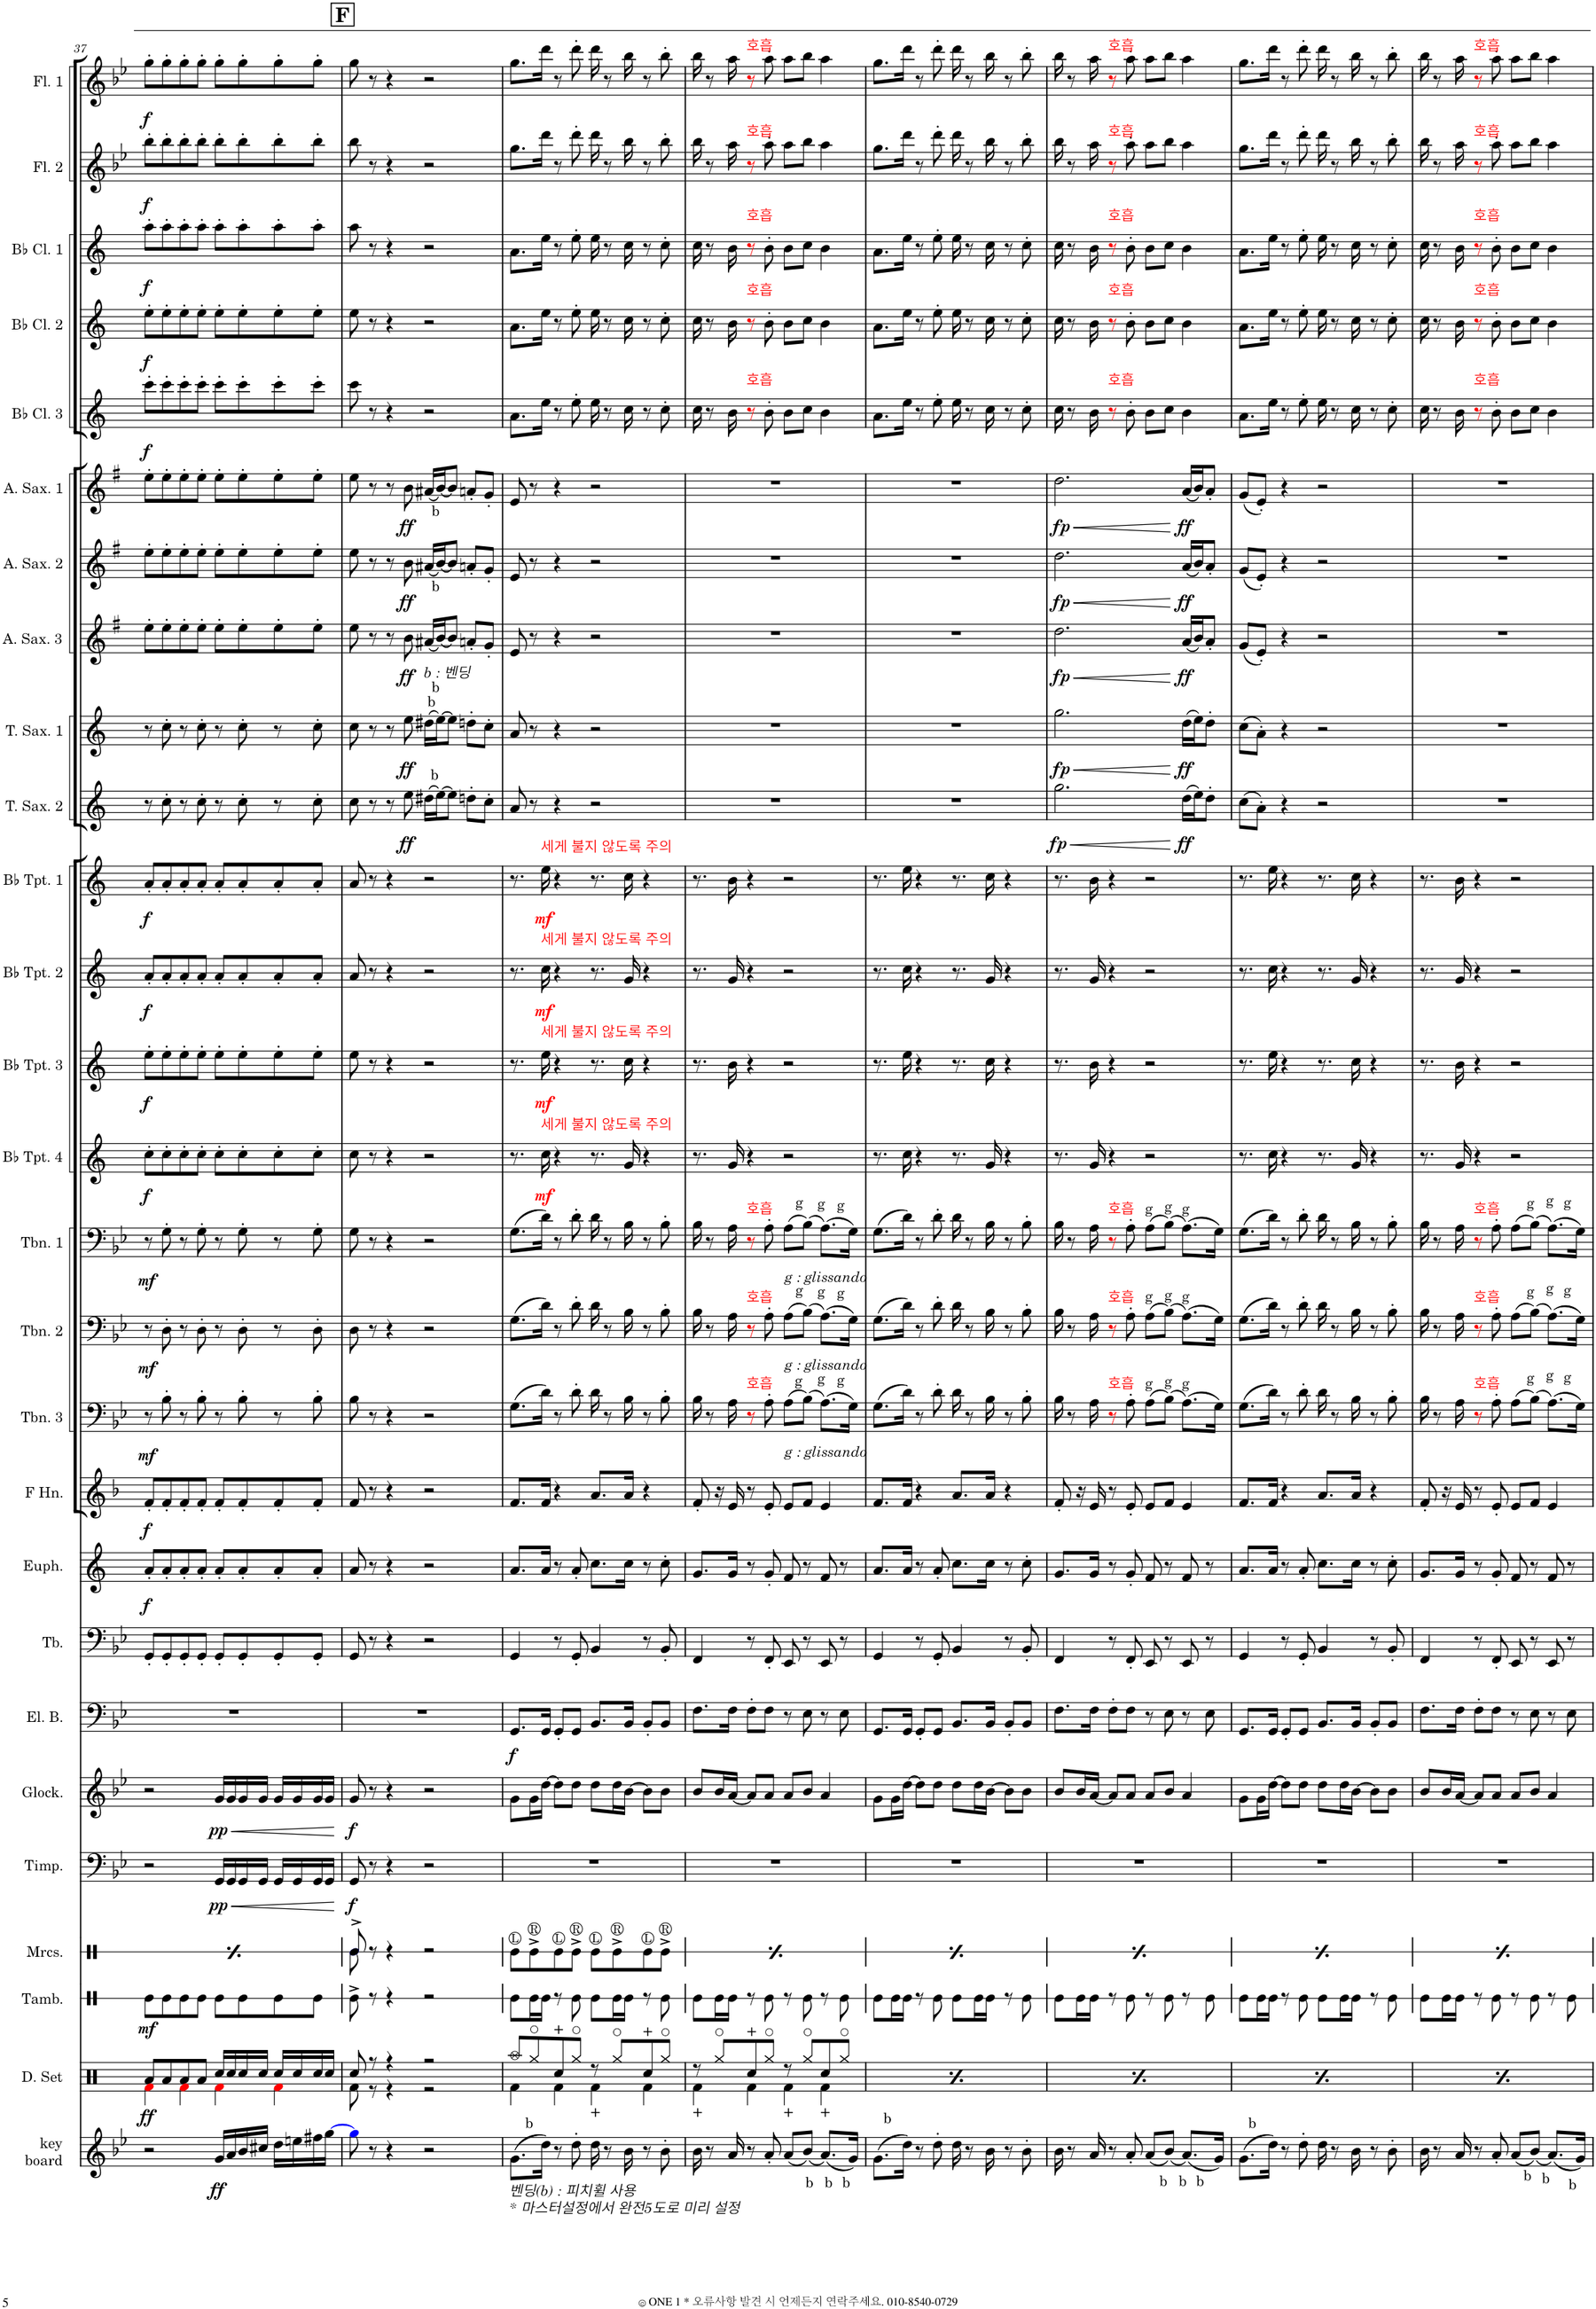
**kern	**dynam	**kern	**dynam	**kern	**dynam	**kern	**kern	**dynam	**kern	**dynam	**kern	**dynam	**kern	**dynam	**kern	**kern	**dynam	**kern	**dynam	**kern	**dynam	**kern	**dynam	**kern	**dynam	**kern	**dynam	**kern	**dynam	**kern	**dynam	**kern	**dynam	**kern	**dynam	**kern	**dynam	**kern	**dynam	**kern	**dynam	**kern	**dynam	**kern	**dynam	**kern	**dynam	**kern	**dynam	**kern	**dynam	**kern	**dynam
*part28	*part28	*part27	*part27	*part26	*part26	*part25	*part24	*part24	*part23	*part23	*part22	*part22	*part21	*part21	*part20	*part19	*part19	*part18	*part18	*part17	*part17	*part16	*part16	*part15	*part15	*part14	*part14	*part13	*part13	*part12	*part12	*part11	*part11	*part10	*part10	*part9	*part9	*part8	*part8	*part7	*part7	*part6	*part6	*part5	*part5	*part4	*part4	*part3	*part3	*part2	*part2	*part1	*part1
*staff28	*staff28	*staff27	*staff27	*staff26	*staff26	*staff25	*staff24	*staff24	*staff23	*staff23	*staff22	*staff22	*staff21	*staff21	*staff20	*staff19	*staff19	*staff18	*staff18	*staff17	*staff17	*staff16	*staff16	*staff15	*staff15	*staff14	*staff14	*staff13	*staff13	*staff12	*staff12	*staff11	*staff11	*staff10	*staff10	*staff9	*staff9	*staff8	*staff8	*staff7	*staff7	*staff6	*staff6	*staff5	*staff5	*staff4	*staff4	*staff3	*staff3	*staff2	*staff2	*staff1	*staff1
*I"키보드 (Synth.&amp; strings)	*	*I"드럼세트	*	*I"탬버린	*	*I"마라카스	*I"팀파니(in F,G,D)	*	*I"글로켄슈필	*	*I"베이스(타브)	*	*I"일렉트릭 베이스	*	*I"튜바 (표준기보)	*I"유포늄	*	*I"F 호른	*	*I"트롬본 3	*	*I"트롬본  2	*	*I"트롬본  1	*	*I"Bb 트럼펫 4	*	*I"Bb 트럼펫 3	*	*I"Bb 트럼펫 2	*	*I"Bb 트럼펫 1	*	*I"테너 색소폰 2	*	*I"테너 색소폰 1	*	*I"알토 색소폰 3	*	*I"알토 색소폰 2	*	*I"알토 색소폰 1	*	*I"Bb 클라리넷 3	*	*I"Bb 클라리넷 2	*	*I"Bb 클라리넷 1	*	*I"플루트 2	*	*I"플루트 1	*
!!LO:PB:g=z
*clefG2	*	*clefX	*	*clefX	*	*clefX	*clefF4	*	*clefG2	*	*	*	*clefF4	*	*clefF4	*clefG2	*	*clefG2	*	*clefF4	*	*clefF4	*	*clefF4	*	*clefG2	*	*clefG2	*	*clefG2	*	*clefG2	*	*clefG2	*	*clefG2	*	*clefG2	*	*clefG2	*	*clefG2	*	*clefG2	*	*clefG2	*	*clefG2	*	*clefG2	*	*clefG2	*
*	*	*	*	*	*	*	*	*	*Trd-14c-24	*	*Trd7c12	*	*Trd7c12	*	*	*Trd8c14	*	*Trd4c7	*	*	*	*	*	*	*	*Trd1c2	*	*Trd1c2	*	*Trd1c2	*	*Trd1c2	*	*Trd8c14	*	*Trd8c14	*	*Trd5c9	*	*Trd5c9	*	*Trd5c9	*	*Trd1c2	*	*Trd1c2	*	*Trd1c2	*	*	*	*	*
*k[b-e-]	*	*k[b-e-]	*	*k[]	*	*k[]	*k[b-e-]	*	*k[b-e-]	*	*k[b-e-]	*	*k[b-e-]	*	*k[b-e-]	*k[]	*	*k[b-]	*	*k[b-e-]	*	*k[b-e-]	*	*k[b-e-]	*	*k[]	*	*k[]	*	*k[]	*	*k[]	*	*k[]	*	*k[]	*	*k[f#]	*	*k[f#]	*	*k[f#]	*	*k[]	*	*k[]	*	*k[]	*	*k[b-e-]	*	*k[b-e-]	*
*M4/4	*	*M4/4	*	*M4/4	*	*M4/4	*M4/4	*	*M4/4	*	*M4/4	*	*M4/4	*	*M4/4	*M4/4	*	*M4/4	*	*M4/4	*	*M4/4	*	*M4/4	*	*M4/4	*	*M4/4	*	*M4/4	*	*M4/4	*	*M4/4	*	*M4/4	*	*M4/4	*	*M4/4	*	*M4/4	*	*M4/4	*	*M4/4	*	*M4/4	*	*M4/4	*	*M4/4	*
=37	=37	=37	=37	=37	=37	=37	=37	=37	=37	=37	=37	=37	=37	=37	=37	=37	=37	=37	=37	=37	=37	=37	=37	=37	=37	=37	=37	=37	=37	=37	=37	=37	=37	=37	=37	=37	=37	=37	=37	=37	=37	=37	=37	=37	=37	=37	=37	=37	=37	=37	=37	=37	=37
*	*	*^	*	*	*	*	*	*	*	*	*	*	*	*	*	*	*	*	*	*	*	*	*	*	*	*	*	*	*	*	*	*	*	*	*	*	*	*	*	*	*	*	*	*	*	*	*	*	*	*	*	*	*
!	!	!	!	!LO:DY:b	!	!LO:DY:b	!	!	!	!	!	!	!	!	!	!	!	!LO:DY:b	!	!LO:DY:b	!	!LO:DY:b	!	!LO:DY:b	!	!LO:DY:b	!	!LO:DY:b	!	!LO:DY:b	!	!LO:DY:b	!	!LO:DY:b	!	!	!	!	!	!	!	!	!	!	!	!LO:DY:b	!	!LO:DY:b	!	!LO:DY:b	!	!LO:DY:b	!	!LO:DY:b
2r	.	8Ra/L	4Rfi\	ff	8Re\L	mf	8r	2r	.	2r	.	1r	.	1r	.	8GG'/L	8a'/L	f	8f'/L	f	8r	mf	8r	mf	8r	mf	8cc'\L	f	8ee'\L	f	8a'/L	f	8a'/L	f	8r	.	8r	.	8ee'\L	.	8ee'\L	.	8ee'\L	.	8ccc'\L	f	8ee'\L	f	8aa'\L	f	8bb-'\L	f	8gg'\L	f
.	.	8Ra/	.	.	8Re\	.	8Re\	.	.	.	.	.	.	.	.	8GG'/	8a'/	.	8f'/	.	8B-'\	.	8D'\	.	8G'\	.	8cc'\	.	8ee'\	.	8a'/	.	8a'/	.	8cc'\	.	8cc'\	.	8ee'\	.	8ee'\	.	8ee'\	.	8ccc'\	.	8ee'\	.	8aa'\	.	8bb-'\	.	8gg'\	.
.	.	8Ra/	4Rfi\	.	8Re\	.	8r	.	.	.	.	.	.	.	.	8GG'/	8a'/	.	8f'/	.	8r	.	8r	.	8r	.	8cc'\	.	8ee'\	.	8a'/	.	8a'/	.	8r	.	8r	.	8ee'\	.	8ee'\	.	8ee'\	.	8ccc'\	.	8ee'\	.	8aa'\	.	8bb-'\	.	8gg'\	.
.	.	8Ra/J	.	.	8Re\J	.	8Re\	.	.	.	.	.	.	.	.	8GG'/J	8a'/J	.	8f'/J	.	8B-'\	.	8D'\	.	8G'\	.	8cc'\J	.	8ee'\J	.	8a'/J	.	8a'/J	.	8cc'\	.	8cc'\	.	8ee'\J	.	8ee'\J	.	8ee'\J	.	8ccc'\J	.	8ee'\J	.	8aa'\J	.	8bb-'\J	.	8gg'\J	.
!	!LO:DY:b	!	!	!	!	!	!	!	!LO:HP:b	!	!LO:HP:b	!	!	!	!	!	!	!	!	!	!	!	!	!	!	!	!	!	!	!	!	!	!	!	!	!	!	!	!	!	!	!	!	!	!	!	!	!	!	!	!	!	!	!
!	!	!	!	!	!	!	!	!	!LO:DY:n=1:b	!	!LO:DY:n=1:b	!	!	!	!	!	!	!	!	!	!	!	!	!	!	!	!	!	!	!	!	!	!	!	!	!	!	!	!	!	!	!	!	!	!	!	!	!	!	!	!	!	!	!
16g/LL	ff	16Rcc/LL	4Rfi\	.	8Re\L	.	8r	16GG/LL	< pp	16g/LL	< pp	.	.	.	.	8GG'/L	8a'/L	.	8f'/L	.	8r	.	8r	.	8r	.	8cc'\L	.	8ee'\L	.	8a'/L	.	8a'/L	.	8r	.	8r	.	8ee'\L	.	8ee'\L	.	8ee'\L	.	8ccc'\L	.	8ee'\L	.	8aa'\L	.	8bb-'\L	.	8gg'\L	.
16a/	.	16Rcc/	.	.	.	.	.	16GG/	.	16g/	.	.	.	.	.	.	.	.	.	.	.	.	.	.	.	.	.	.	.	.	.	.	.	.	.	.	.	.	.	.	.	.	.	.	.	.	.	.	.	.	.	.	.	.
16b-/	.	16Rcc/	.	.	8Re\	.	8Re\	16GG/	.	16g/	.	.	.	.	.	8GG'/	8a'/	.	8f'/	.	8B-'\	.	8D'\	.	8G'\	.	8cc'\	.	8ee'\	.	8a'/	.	8a'/	.	8cc'\	.	8cc'\	.	8ee'\	.	8ee'\	.	8ee'\	.	8ccc'\	.	8ee'\	.	8aa'\	.	8bb-'\	.	8gg'\	.
16cc#X/JJ	.	16Rcc/JJ	.	.	.	.	.	16GG/JJ	.	16g/JJ	.	.	.	.	.	.	.	.	.	.	.	.	.	.	.	.	.	.	.	.	.	.	.	.	.	.	.	.	.	.	.	.	.	.	.	.	.	.	.	.	.	.	.	.
16dd\LL	.	16Rcc/LL	4Rfi\	.	8Re\	.	8r	16GG/LL	.	16g/LL	.	.	.	.	.	8GG'/	8a'/	.	8f'/	.	8r	.	8r	.	8r	.	8cc'\	.	8ee'\	.	8a'/	.	8a'/	.	8r	.	8r	.	8ee'\	.	8ee'\	.	8ee'\	.	8ccc'\	.	8ee'\	.	8aa'\	.	8bb-'\	.	8gg'\	.
16een\	.	16Rcc/	.	.	.	.	.	16GG/	.	16g/	.	.	.	.	.	.	.	.	.	.	.	.	.	.	.	.	.	.	.	.	.	.	.	.	.	.	.	.	.	.	.	.	.	.	.	.	.	.	.	.	.	.	.	.
!	!	!	!	!	!	!	!LO:TX:a:color=#FF0000:t=주의 &colon; 양손 아님(red note)	!	!	!	!	!	!	!	!	!	!	!	!	!	!	!	!	!	!	!	!	!	!	!	!	!	!	!	!	!	!	!	!	!	!	!	!	!	!	!	!	!	!	!	!	!	!	!
16ff#X\	.	16Rcc/	.	.	8Re\J	.	8Rei\	16GG/	.	16g/	.	.	.	.	.	8GG'/J	8a'/J	.	8f'/J	.	8B-'\	.	8D'\	.	8G'\	.	8cc'\J	.	8ee'\J	.	8a'/J	.	8a'/J	.	8cc'\	.	8cc'\	.	8ee'\J	.	8ee'\J	.	8ee'\J	.	8ccc'\J	.	8ee'\J	.	8aa'\J	.	8bb-'\J	.	8gg'\J	.
[16gg\JJ	.	16Rcc/JJ	.	.	.	.	.	16GG/JJ	.	16g/JJ	.	.	.	.	.	.	.	.	.	.	.	.	.	.	.	.	.	.	.	.	.	.	.	.	.	.	.	.	.	.	.	.	.	.	.	.	.	.	.	.	.	.	.	.
*	*	*v	*v	*	*	*	*	*	*	*	*	*	*	*	*	*	*	*	*	*	*	*	*	*	*	*	*	*	*	*	*	*	*	*	*	*	*	*	*	*	*	*	*	*	*	*	*	*	*	*	*	*	*	*
.	.	.	.	.	.	.	.	[	.	[	.	.	.	.	.	.	.	.	.	.	.	.	.	.	.	.	.	.	.	.	.	.	.	.	.	.	.	.	.	.	.	.	.	.	.	.	.	.	.	.	.	.	.
!!LO:REH:place=s1:a:B:cj:fs=14:t=F
=38	=38	=38	=38	=38	=38	=38	=38	=38	=38	=38	=38	=38	=38	=38	=38	=38	=38	=38	=38	=38	=38	=38	=38	=38	=38	=38	=38	=38	=38	=38	=38	=38	=38	=38	=38	=38	=38	=38	=38	=38	=38	=38	=38	=38	=38	=38	=38	=38	=38	=38	=38	=38	=38
*	*	*^	*	*	*	*^	*	*	*	*	*	*	*	*	*	*	*	*	*	*	*	*	*	*	*	*	*	*	*	*	*	*	*	*	*	*	*	*	*	*	*	*	*	*	*	*	*	*	*	*	*	*	*
!	!	!	!	!	!	!	!	!	!	!LO:DY:b	!	!LO:DY:b	!	!	!	!	!	!	!	!	!	!	!	!	!	!	!	!	!	!	!	!	!	!	!	!	!	!	!	!	!	!	!	!	!	!	!	!	!	!	!	!	!	!	!
8ggj\]	.	8Rcc/	8Rf\	.	8Re^\	.	8Re^j/	8Re\	8GG/	f	8g/	f	1r	.	1r	.	8GG/	8a/	.	8f/	.	8B-\	.	8D\	.	8G\	.	8cc\	.	8ee\	.	8a/	.	8a/	.	8cc\	.	8cc\	.	8ee\	.	8ee\	.	8ee\	.	8ccc\	.	8ee\	.	8aa\	.	8bb-\	.	8gg\	.
8r	.	8r	8r	.	8r	.	8r	2..ryy	8r	.	8r	.	.	.	.	.	8r	8r	.	8r	.	8r	.	8r	.	8r	.	8r	.	8r	.	8r	.	8r	.	8r	.	8r	.	8r	.	8r	.	8r	.	8r	.	8r	.	8r	.	8r	.	8r	.
4r	.	4r	4r	.	4r	.	4r	.	4r	.	4r	.	.	.	.	.	4r	4r	.	4r	.	4r	.	4r	.	4r	.	4r	.	4r	.	4r	.	4r	.	8r	.	8r	.	8r	.	8r	.	8r	.	4r	.	4r	.	4r	.	4r	.	4r	.
!	!	!	!	!	!	!	!	!	!	!	!	!	!	!	!	!	!	!	!	!	!	!	!	!	!	!	!	!	!	!	!	!	!	!	!	!	!LO:DY:b	!	!LO:DY:b	!	!LO:DY:b	!	!LO:DY:b	!	!LO:DY:b	!	!	!	!	!	!	!	!	!	!
.	.	.	.	.	.	.	.	.	.	.	.	.	.	.	.	.	.	.	.	.	.	.	.	.	.	.	.	.	.	.	.	.	.	.	.	8ee\	ff	8ee\	ff	8b\	ff	8b\	ff	8b\	ff	.	.	.	.	.	.	.	.	.	.
!	!	!	!	!	!	!	!	!	!	!	!	!	!	!	!	!	!	!	!	!	!	!	!	!	!	!	!	!	!	!	!	!	!	!	!	!	!	!	!	!	!	!	!	!LO:TX:b:t=b	!	!	!	!	!	!	!	!	!	!	!
!	!	!	!	!	!	!	!	!	!	!	!	!	!	!	!	!	!	!	!	!	!	!	!	!	!	!	!	!	!	!	!	!	!	!	!	!	!	!	!	!	!	!LO:TX:b:t=b	!	!	!	!	!	!	!	!	!	!	!	!	!
!	!	!	!	!	!	!	!	!	!	!	!	!	!	!	!	!	!	!	!	!	!	!	!	!	!	!	!	!	!	!	!	!	!	!	!	!	!	!	!	!LO:TX:b:t=b	!	!	!	!	!	!	!	!	!	!	!	!	!	!	!
!	!	!	!	!	!	!	!	!	!	!	!	!	!	!	!	!	!	!	!	!	!	!	!	!	!	!	!	!	!	!	!	!	!	!	!	!	!	!	!	!LO:TX:b:i:t=b &colon; 벤딩	!	!	!	!	!	!	!	!	!	!	!	!	!	!	!
!	!	!	!	!	!	!	!	!	!	!	!	!	!	!	!	!	!	!	!	!	!	!	!	!	!	!	!	!	!	!	!	!	!	!	!	!	!	!LO:TX:a:t=b	!	!	!	!	!	!	!	!	!	!	!	!	!	!	!	!	!
!	!	!	!	!	!	!	!	!	!	!	!	!	!	!	!	!	!	!	!	!	!	!	!	!	!	!	!	!	!	!	!	!	!	!	!	!LO:TX:a:t=b	!	!	!	!	!	!	!	!	!	!	!	!	!	!	!	!	!	!	!
2r	.	2r	2r	.	2r	.	2r	.	2r	.	2r	.	.	.	.	.	2r	2r	.	2r	.	2r	.	2r	.	2r	.	2r	.	2r	.	2r	.	2r	.	(16dd#X\LL	.	(16dd#X\LL	.	(16a#X/LL	.	(16a#X/LL	.	(16a#X/LL	.	2r	.	2r	.	2r	.	2r	.	2r	.
.	.	.	.	.	.	.	.	.	.	.	.	.	.	.	.	.	.	.	.	.	.	.	.	.	.	.	.	.	.	.	.	.	.	.	.	[16ee\J)	.	[16ee\J)	.	[16b/J)	.	[16b/J)	.	[16b/J)	.	.	.	.	.	.	.	.	.	.	.
.	.	.	.	.	.	.	.	.	.	.	.	.	.	.	.	.	.	.	.	.	.	.	.	.	.	.	.	.	.	.	.	.	.	.	.	8ee\J]	.	8ee\J]	.	8b/J]	.	8b/J]	.	8b/J]	.	.	.	.	.	.	.	.	.	.	.
.	.	.	.	.	.	.	.	.	.	.	.	.	.	.	.	.	.	.	.	.	.	.	.	.	.	.	.	.	.	.	.	.	.	.	.	8ddn'\L	.	8ddn'\L	.	8an'/L	.	8an'/L	.	8an'/L	.	.	.	.	.	.	.	.	.	.	.
.	.	.	.	.	.	.	.	.	.	.	.	.	.	.	.	.	.	.	.	.	.	.	.	.	.	.	.	.	.	.	.	.	.	.	.	8cc'\J	.	8cc'\J	.	8g'/J	.	8g'/J	.	8g'/J	.	.	.	.	.	.	.	.	.	.	.
*	*	*	*	*	*	*	*v	*v	*	*	*	*	*	*	*	*	*	*	*	*	*	*	*	*	*	*	*	*	*	*	*	*	*	*	*	*	*	*	*	*	*	*	*	*	*	*	*	*	*	*	*	*	*	*	*
=39	=39	=39	=39	=39	=39	=39	=39	=39	=39	=39	=39	=39	=39	=39	=39	=39	=39	=39	=39	=39	=39	=39	=39	=39	=39	=39	=39	=39	=39	=39	=39	=39	=39	=39	=39	=39	=39	=39	=39	=39	=39	=39	=39	=39	=39	=39	=39	=39	=39	=39	=39	=39	=39	=39
!LO:TX:a:t=b	!	!	!	!	!	!	!	!	!	!	!	!	!	!	!	!	!	!	!	!	!	!	!	!	!	!	!	!	!	!	!	!	!	!	!	!	!	!	!	!	!	!	!	!	!	!	!	!	!	!	!	!	!	!
!LO:TX:b:i:t=벤딩(b) &colon; 피치휠 사용	!	!	!	!	!	!	!	!	!	!	!	!	!	!	!	!	!	!	!	!	!	!	!	!	!	!	!	!	!	!	!	!	!	!	!	!	!	!	!	!	!	!	!	!	!	!	!	!	!	!	!	!	!	!
!LO:TX:b:t=* 마스터설정에서 완전5도로 미리 설정	!	!	!	!	!	!	!	!	!	!	!	!	!	!	!	!	!	!	!	!	!	!	!	!	!	!	!	!	!	!	!	!	!	!	!	!	!	!	!	!	!	!	!	!	!	!	!	!	!	!	!	!	!	!
!	!	!	!	!	!	!	!	!	!	!	!	!	!LO:DY:b	!	!LO:DY:b	!	!	!	!	!	!	!	!	!	!	!	!	!	!	!	!	!	!	!	!	!	!	!	!	!	!	!	!	!	!	!	!	!	!	!	!	!	!	!
(8.g\L	.	8Raa/L	4Rf\	.	8Re\L	.	8Re\L	1r	.	8g\L	.	8.GG\L	f	8.GG/L	f	4GG/	8.a/L	.	8.f/L	.	(8.G\L	.	(8.G\L	.	(8.G\L	.	8.r	.	8.r	.	8.r	.	8.r	.	8a/	.	8a/	.	8e/	.	8e/	.	8e/	.	8.a\L	.	8.a\L	.	8.a\L	.	8.gg\L	.	8.gg\L	.
.	.	8Rgg/	.	.	16Re\L	.	8Re^\	.	.	16g\L	.	.	.	.	.	.	.	.	.	.	.	.	.	.	.	.	.	.	.	.	.	.	.	.	8r	.	8r	.	8r	.	8r	.	8r	.	.	.	.	.	.	.	.	.	.	.
!	!	!	!	!	!	!	!	!	!	!	!	!	!	!	!	!	!	!	!	!	!	!	!	!	!	!	!	!	!	!	!	!	!LO:TX:a:color=#FF0000:t=세게 불지 않도록 주의	!	!	!	!	!	!	!	!	!	!	!	!	!	!	!	!	!	!	!	!	!
!	!	!	!	!	!	!	!	!	!	!	!	!	!	!	!	!	!	!	!	!	!	!	!	!	!	!	!	!	!	!	!LO:TX:a:color=#FF0000:t=세게 불지 않도록 주의	!	!	!	!	!	!	!	!	!	!	!	!	!	!	!	!	!	!	!	!	!	!	!
!	!	!	!	!	!	!	!	!	!	!	!	!	!	!	!	!	!	!	!	!	!	!	!	!	!	!	!	!	!LO:TX:a:color=#FF0000:t=세게 불지 않도록 주의	!	!	!	!	!	!	!	!	!	!	!	!	!	!	!	!	!	!	!	!	!	!	!	!	!
!	!	!	!	!	!	!	!	!	!	!	!	!	!	!	!	!	!	!	!	!	!	!	!	!	!	!	!LO:TX:a:color=#FF0000:t=세게 불지 않도록 주의	!	!	!	!	!	!	!	!	!	!	!	!	!	!	!	!	!	!	!	!	!	!	!	!	!	!	!
!	!	!	!	!	!	!	!	!	!	!	!	!	!	!	!	!	!	!	!	!	!	!	!	!	!	!	!	!LO:DY:b	!	!LO:DY:b	!	!LO:DY:b	!	!LO:DY:b	!	!	!	!	!	!	!	!	!	!	!	!	!	!	!	!	!	!	!	!
16dd\Jk)	.	.	.	.	16Re\JJ	.	.	.	.	[16dd\JJ	.	16GG\Jk	.	16GG/Jk	.	.	16a/Jk	.	16f/Jk	.	16d\Jk)	.	16d\Jk)	.	16d\Jk)	.	16cc\	mf	16ee\	mf	16cc\	mf	16ee\	mf	.	.	.	.	.	.	.	.	.	.	16ee\Jk	.	16ee\Jk	.	16ee\Jk	.	16ddd\Jk	.	16ddd\Jk	.
8r	.	8Rcc/	4Rf\	.	8r	.	8Re\	.	.	8dd\L]	.	8GG'\L	.	8GG'/L	.	8r	8r	.	4r	.	8r	.	8r	.	8r	.	4r	.	4r	.	4r	.	4r	.	4r	.	4r	.	4r	.	4r	.	4r	.	8r	.	8r	.	8r	.	8r	.	8r	.
8dd'\	.	8Rgg/J	.	.	8Re\	.	8Re^\J	.	.	8dd\J	.	8GG\J	.	8GG/J	.	8GG'/	8a'/	.	.	.	8d'\	.	8d'\	.	8d'\	.	.	.	.	.	.	.	.	.	.	.	.	.	.	.	.	.	.	.	8ee'\	.	8ee'\	.	8ee'\	.	8ddd'\	.	8ddd'\	.
16dd\	.	8r	4Rf\	.	8Re\L	.	8Re\L	.	.	8dd\L	.	8.BB-\L	.	8.BB-/L	.	4BB-/	8.cc\L	.	8.a/L	.	16d\	.	16d\	.	16d\	.	8.r	.	8.r	.	8.r	.	8.r	.	2r	.	2r	.	2r	.	2r	.	2r	.	16ee\	.	16ee\	.	16ee\	.	16ddd\	.	16ddd\	.
8r	.	.	.	.	.	.	.	.	.	.	.	.	.	.	.	.	.	.	.	.	8r	.	8r	.	8r	.	.	.	.	.	.	.	.	.	.	.	.	.	.	.	.	.	.	.	8r	.	8r	.	8r	.	8r	.	8r	.
.	.	8Rgg/L	.	.	16Re\L	.	8Re^\	.	.	16dd\L	.	.	.	.	.	.	.	.	.	.	.	.	.	.	.	.	.	.	.	.	.	.	.	.	.	.	.	.	.	.	.	.	.	.	.	.	.	.	.	.	.	.	.	.
16b-\	.	.	.	.	16Re\JJ	.	.	.	.	[16b-\JJ	.	16BB-\Jk	.	16BB-/Jk	.	.	16cc\Jk	.	16a/Jk	.	16B-\	.	16B-\	.	16B-\	.	16g/	.	16cc\	.	16g/	.	16cc\	.	.	.	.	.	.	.	.	.	.	.	16cc\	.	16cc\	.	16cc\	.	16bb-\	.	16bb-\	.
8r	.	8Rcc/	4Rf\	.	8r	.	8Re\	.	.	8b-\L]	.	8BB-'\L	.	8BB-'/L	.	8r	8r	.	4r	.	8r	.	8r	.	8r	.	4r	.	4r	.	4r	.	4r	.	.	.	.	.	.	.	.	.	.	.	8r	.	8r	.	8r	.	8r	.	8r	.
8b-'\	.	8Rgg/J	.	.	8Re\	.	8Re^\J	.	.	8b-\J	.	8BB-\J	.	8BB-/J	.	8BB-'/	8cc'\	.	.	.	8B-'\	.	8B-'\	.	8B-'\	.	.	.	.	.	.	.	.	.	.	.	.	.	.	.	.	.	.	.	8cc'\	.	8cc'\	.	8cc'\	.	8bb-'\	.	8bb-'\	.
=40	=40	=40	=40	=40	=40	=40	=40	=40	=40	=40	=40	=40	=40	=40	=40	=40	=40	=40	=40	=40	=40	=40	=40	=40	=40	=40	=40	=40	=40	=40	=40	=40	=40	=40	=40	=40	=40	=40	=40	=40	=40	=40	=40	=40	=40	=40	=40	=40	=40	=40	=40	=40	=40	=40
16b-\	.	8r	4Rf\	.	8Re\L	.	8Re\L	1r	.	8b-/L	.	8.F\L	.	8.F\L	.	4FF/	8.g/L	.	8f'/	.	16B-\	.	16B-\	.	16B-\	.	8.r	.	8.r	.	8.r	.	8.r	.	1r	.	1r	.	1r	.	1r	.	1r	.	16cc\	.	16cc\	.	16cc\	.	16bb-\	.	16bb-\	.
8r	.	.	.	.	.	.	.	.	.	.	.	.	.	.	.	.	.	.	.	.	8r	.	8r	.	8r	.	.	.	.	.	.	.	.	.	.	.	.	.	.	.	.	.	.	.	8r	.	8r	.	8r	.	8r	.	8r	.
.	.	8Rgg/L	.	.	16Re\L	.	8Re^\	.	.	16b-/L	.	.	.	.	.	.	.	.	16r	.	.	.	.	.	.	.	.	.	.	.	.	.	.	.	.	.	.	.	.	.	.	.	.	.	.	.	.	.	.	.	.	.	.	.
16a/	.	.	.	.	16Re\JJ	.	.	.	.	[16a/JJ	.	16F\Jk	.	16F\Jk	.	.	16g/Jk	.	16e/	.	16A\	.	16A\	.	16A\	.	16g/	.	16b\	.	16g/	.	16b\	.	.	.	.	.	.	.	.	.	.	.	16b\	.	16b\	.	16b\	.	16aa\	.	16aa\	.
!	!	!	!	!	!	!	!	!	!	!	!	!	!	!	!	!	!	!	!	!	!	!	!	!	!	!	!	!	!	!	!	!	!	!	!	!	!	!	!	!	!	!	!	!	!	!	!	!	!	!	!	!	!LO:TX:a:color=#FF0000:t=호흡	!
!	!	!	!	!	!	!	!	!	!	!	!	!	!	!	!	!	!	!	!	!	!	!	!	!	!	!	!	!	!	!	!	!	!	!	!	!	!	!	!	!	!	!	!	!	!	!	!	!	!	!	!LO:TX:a:color=#FF0000:t=호흡	!	!	!
!	!	!	!	!	!	!	!	!	!	!	!	!	!	!	!	!	!	!	!	!	!	!	!	!	!	!	!	!	!	!	!	!	!	!	!	!	!	!	!	!	!	!	!	!	!	!	!	!	!LO:TX:a:color=#FF0000:t=호흡	!	!	!	!	!
!	!	!	!	!	!	!	!	!	!	!	!	!	!	!	!	!	!	!	!	!	!	!	!	!	!	!	!	!	!	!	!	!	!	!	!	!	!	!	!	!	!	!	!	!	!	!	!LO:TX:a:color=#FF0000:t=호흡	!	!	!	!	!	!	!
!	!	!	!	!	!	!	!	!	!	!	!	!	!	!	!	!	!	!	!	!	!	!	!	!	!	!	!	!	!	!	!	!	!	!	!	!	!	!	!	!	!	!	!	!	!LO:TX:a:color=#FF0000:t=호흡	!	!	!	!	!	!	!	!	!
!	!	!	!	!	!	!	!	!	!	!	!	!	!	!	!	!	!	!	!	!	!	!	!	!	!LO:TX:a:color=#FF0000:t=호흡	!	!	!	!	!	!	!	!	!	!	!	!	!	!	!	!	!	!	!	!	!	!	!	!	!	!	!	!	!
!	!	!	!	!	!	!	!	!	!	!	!	!	!	!	!	!	!	!	!	!	!	!	!LO:TX:a:color=#FF0000:t=호흡	!	!	!	!	!	!	!	!	!	!	!	!	!	!	!	!	!	!	!	!	!	!	!	!	!	!	!	!	!	!	!
!	!	!	!	!	!	!	!	!	!	!	!	!	!	!	!	!	!	!	!	!	!LO:TX:a:color=#FF0000:t=호흡	!	!	!	!	!	!	!	!	!	!	!	!	!	!	!	!	!	!	!	!	!	!	!	!	!	!	!	!	!	!	!	!	!
8r	.	8Rcc/	4Rf\	.	8r	.	8Re\	.	.	8a/L]	.	8F'\L	.	8F'\L	.	8r	8r	.	8r	.	8r	.	8r	.	8r	.	4r	.	4r	.	4r	.	4r	.	.	.	.	.	.	.	.	.	.	.	8r	.	8r	.	8r	.	8r	.	8r	.
8a'/	.	8Rgg/J	.	.	8Re\	.	8Re^\J	.	.	8a/J	.	8F\J	.	8F\J	.	8FF'/	8g'/	.	8e'/	.	8A'\	.	8A'\	.	8A'\	.	.	.	.	.	.	.	.	.	.	.	.	.	.	.	.	.	.	.	8b'\	.	8b'\	.	8b'\	.	8aa'\	.	8aa'\	.
!	!	!	!	!	!	!	!	!	!	!	!	!	!	!	!	!	!	!	!	!	!	!	!	!	!LO:TX:a:t=g	!	!	!	!	!	!	!	!	!	!	!	!	!	!	!	!	!	!	!	!	!	!	!	!	!	!	!	!	!
!	!	!	!	!	!	!	!	!	!	!	!	!	!	!	!	!	!	!	!	!	!	!	!	!	!LO:TX:b:i:t=g &colon; glissando	!	!	!	!	!	!	!	!	!	!	!	!	!	!	!	!	!	!	!	!	!	!	!	!	!	!	!	!	!
!	!	!	!	!	!	!	!	!	!	!	!	!	!	!	!	!	!	!	!	!	!	!	!LO:TX:a:t=g	!	!	!	!	!	!	!	!	!	!	!	!	!	!	!	!	!	!	!	!	!	!	!	!	!	!	!	!	!	!	!
!	!	!	!	!	!	!	!	!	!	!	!	!	!	!	!	!	!	!	!	!	!	!	!LO:TX:b:i:t=g &colon; glissando	!	!	!	!	!	!	!	!	!	!	!	!	!	!	!	!	!	!	!	!	!	!	!	!	!	!	!	!	!	!	!
!	!	!	!	!	!	!	!	!	!	!	!	!	!	!	!	!	!	!	!	!	!LO:TX:a:t=g	!	!	!	!	!	!	!	!	!	!	!	!	!	!	!	!	!	!	!	!	!	!	!	!	!	!	!	!	!	!	!	!	!
!	!	!	!	!	!	!	!	!	!	!	!	!	!	!	!	!	!	!	!	!	!LO:TX:b:i:t=g &colon; glissando	!	!	!	!	!	!	!	!	!	!	!	!	!	!	!	!	!	!	!	!	!	!	!	!	!	!	!	!	!	!	!	!	!
!LO:TX:b:t=b	!	!	!	!	!	!	!	!	!	!	!	!	!	!	!	!	!	!	!	!	!	!	!	!	!	!	!	!	!	!	!	!	!	!	!	!	!	!	!	!	!	!	!	!	!	!	!	!	!	!	!	!	!	!
(8a/L	.	8r	4Rf\	.	8r	.	8Re\L	.	.	8a/L	.	8r	.	8r	.	8EE-/	8f/	.	8e/L	.	(8A\L	.	(8A\L	.	(8A\L	.	2r	.	2r	.	2r	.	2r	.	.	.	.	.	.	.	.	.	.	.	8b\L	.	8b\L	.	8b\L	.	8aa\L	.	8aa\L	.
!	!	!	!	!	!	!	!	!	!	!	!	!	!	!	!	!	!	!	!	!	!	!	!	!	!LO:TX:a:t=g	!	!	!	!	!	!	!	!	!	!	!	!	!	!	!	!	!	!	!	!	!	!	!	!	!	!	!	!	!
!	!	!	!	!	!	!	!	!	!	!	!	!	!	!	!	!	!	!	!	!	!	!	!LO:TX:a:t=g	!	!	!	!	!	!	!	!	!	!	!	!	!	!	!	!	!	!	!	!	!	!	!	!	!	!	!	!	!	!	!
!	!	!	!	!	!	!	!	!	!	!	!	!	!	!	!	!	!	!	!	!	!LO:TX:a:t=g	!	!	!	!	!	!	!	!	!	!	!	!	!	!	!	!	!	!	!	!	!	!	!	!	!	!	!	!	!	!	!	!	!
!LO:TX:b:t=b	!	!	!	!	!	!	!	!	!	!	!	!	!	!	!	!	!	!	!	!	!	!	!	!	!	!	!	!	!	!	!	!	!	!	!	!	!	!	!	!	!	!	!	!	!	!	!	!	!	!	!	!	!	!
(8b-/J)	.	8Rgg/L	.	.	8Re\	.	8Re^\	.	.	8b-/J	.	8E-	.	8E-\	.	8r	8r	.	8f/J	.	(8B-\J)	.	(8B-\J)	.	(8B-\J)	.	.	.	.	.	.	.	.	.	.	.	.	.	.	.	.	.	.	.	8cc\J	.	8cc\J	.	8cc\J	.	8bb-\J	.	8bb-\J	.
!	!	!	!	!	!	!	!	!	!	!	!	!	!	!	!	!	!	!	!	!	!	!	!	!	!LO:TX:a:t=g	!	!	!	!	!	!	!	!	!	!	!	!	!	!	!	!	!	!	!	!	!	!	!	!	!	!	!	!	!
!	!	!	!	!	!	!	!	!	!	!	!	!	!	!	!	!	!	!	!	!	!	!	!LO:TX:a:t=g	!	!	!	!	!	!	!	!	!	!	!	!	!	!	!	!	!	!	!	!	!	!	!	!	!	!	!	!	!	!	!
!	!	!	!	!	!	!	!	!	!	!	!	!	!	!	!	!	!	!	!	!	!LO:TX:a:t=g	!	!	!	!	!	!	!	!	!	!	!	!	!	!	!	!	!	!	!	!	!	!	!	!	!	!	!	!	!	!	!	!	!
!LO:TX:b:t=b	!	!	!	!	!	!	!	!	!	!	!	!	!	!	!	!	!	!	!	!	!	!	!	!	!	!	!	!	!	!	!	!	!	!	!	!	!	!	!	!	!	!	!	!	!	!	!	!	!	!	!	!	!	!
(8.a/L)	.	8Rcc/	4Rf\	.	8r	.	8Re\	.	.	4a/	.	8r	.	8r	.	8EE-/	8f/	.	4e/	.	(8.A\L)	.	(8.A\L)	.	(8.A\L)	.	.	.	.	.	.	.	.	.	.	.	.	.	.	.	.	.	.	.	4b\	.	4b\	.	4b\	.	4aa\	.	4aa\	.
.	.	8Rgg/J	.	.	8Re\	.	8Re^\J	.	.	.	.	8E-	.	8E-\	.	8r	8r	.	.	.	.	.	.	.	.	.	.	.	.	.	.	.	.	.	.	.	.	.	.	.	.	.	.	.	.	.	.	.	.	.	.	.	.	.
16g/Jk)	.	.	.	.	.	.	.	.	.	.	.	.	.	.	.	.	.	.	.	.	16G\Jk)	.	16G\Jk)	.	16G\Jk)	.	.	.	.	.	.	.	.	.	.	.	.	.	.	.	.	.	.	.	.	.	.	.	.	.	.	.	.	.
=41	=41	=41	=41	=41	=41	=41	=41	=41	=41	=41	=41	=41	=41	=41	=41	=41	=41	=41	=41	=41	=41	=41	=41	=41	=41	=41	=41	=41	=41	=41	=41	=41	=41	=41	=41	=41	=41	=41	=41	=41	=41	=41	=41	=41	=41	=41	=41	=41	=41	=41	=41	=41	=41	=41
!LO:TX:a:t=b	!	!	!	!	!	!	!	!	!	!	!	!	!	!	!	!	!	!	!	!	!	!	!	!	!	!	!	!	!	!	!	!	!	!	!	!	!	!	!	!	!	!	!	!	!	!	!	!	!	!	!	!	!	!
(8.g\L	.	8r	4Rf\	.	8Re\L	.	8Re\L	1r	.	8g\L	.	8.GG\L	.	8.GG/L	.	4GG/	8.a/L	.	8.f/L	.	(8.G\L	.	(8.G\L	.	(8.G\L	.	8.r	.	8.r	.	8.r	.	8.r	.	1r	.	1r	.	1r	.	1r	.	1r	.	8.a\L	.	8.a\L	.	8.a\L	.	8.gg\L	.	8.gg\L	.
.	.	8Rgg/L	.	.	16Re\L	.	8Re^\	.	.	16g\L	.	.	.	.	.	.	.	.	.	.	.	.	.	.	.	.	.	.	.	.	.	.	.	.	.	.	.	.	.	.	.	.	.	.	.	.	.	.	.	.	.	.	.	.
16dd\Jk)	.	.	.	.	16Re\JJ	.	.	.	.	[16dd\JJ	.	16GG\Jk	.	16GG/Jk	.	.	16a/Jk	.	16f/Jk	.	16d\Jk)	.	16d\Jk)	.	16d\Jk)	.	16cc\	.	16ee\	.	16cc\	.	16ee\	.	.	.	.	.	.	.	.	.	.	.	16ee\Jk	.	16ee\Jk	.	16ee\Jk	.	16ddd\Jk	.	16ddd\Jk	.
8r	.	8Rcc/	4Rf\	.	8r	.	8Re\	.	.	8dd\L]	.	8GG'\L	.	8GG'/L	.	8r	8r	.	4r	.	8r	.	8r	.	8r	.	4r	.	4r	.	4r	.	4r	.	.	.	.	.	.	.	.	.	.	.	8r	.	8r	.	8r	.	8r	.	8r	.
8dd'\	.	8Rgg/J	.	.	8Re\	.	8Re^\J	.	.	8dd\J	.	8GG\J	.	8GG/J	.	8GG'/	8a'/	.	.	.	8d'\	.	8d'\	.	8d'\	.	.	.	.	.	.	.	.	.	.	.	.	.	.	.	.	.	.	.	8ee'\	.	8ee'\	.	8ee'\	.	8ddd'\	.	8ddd'\	.
16dd\	.	8r	4Rf\	.	8Re\L	.	8Re\L	.	.	8dd\L	.	8.BB-\L	.	8.BB-/L	.	4BB-/	8.cc\L	.	8.a/L	.	16d\	.	16d\	.	16d\	.	8.r	.	8.r	.	8.r	.	8.r	.	.	.	.	.	.	.	.	.	.	.	16ee\	.	16ee\	.	16ee\	.	16ddd\	.	16ddd\	.
8r	.	.	.	.	.	.	.	.	.	.	.	.	.	.	.	.	.	.	.	.	8r	.	8r	.	8r	.	.	.	.	.	.	.	.	.	.	.	.	.	.	.	.	.	.	.	8r	.	8r	.	8r	.	8r	.	8r	.
.	.	8Rgg/L	.	.	16Re\L	.	8Re^\	.	.	16dd\L	.	.	.	.	.	.	.	.	.	.	.	.	.	.	.	.	.	.	.	.	.	.	.	.	.	.	.	.	.	.	.	.	.	.	.	.	.	.	.	.	.	.	.	.
16b-\	.	.	.	.	16Re\JJ	.	.	.	.	[16b-\JJ	.	16BB-\Jk	.	16BB-/Jk	.	.	16cc\Jk	.	16a/Jk	.	16B-\	.	16B-\	.	16B-\	.	16g/	.	16cc\	.	16g/	.	16cc\	.	.	.	.	.	.	.	.	.	.	.	16cc\	.	16cc\	.	16cc\	.	16bb-\	.	16bb-\	.
8r	.	8Rcc/	4Rf\	.	8r	.	8Re\	.	.	8b-\L]	.	8BB-'\L	.	8BB-'/L	.	8r	8r	.	4r	.	8r	.	8r	.	8r	.	4r	.	4r	.	4r	.	4r	.	.	.	.	.	.	.	.	.	.	.	8r	.	8r	.	8r	.	8r	.	8r	.
8b-'\	.	8Rgg/J	.	.	8Re\	.	8Re^\J	.	.	8b-\J	.	8BB-\J	.	8BB-/J	.	8BB-'/	8cc'\	.	.	.	8B-'\	.	8B-'\	.	8B-'\	.	.	.	.	.	.	.	.	.	.	.	.	.	.	.	.	.	.	.	8cc'\	.	8cc'\	.	8cc'\	.	8bb-'\	.	8bb-'\	.
=42	=42	=42	=42	=42	=42	=42	=42	=42	=42	=42	=42	=42	=42	=42	=42	=42	=42	=42	=42	=42	=42	=42	=42	=42	=42	=42	=42	=42	=42	=42	=42	=42	=42	=42	=42	=42	=42	=42	=42	=42	=42	=42	=42	=42	=42	=42	=42	=42	=42	=42	=42	=42	=42	=42
!	!	!	!	!	!	!	!	!	!	!	!	!	!	!	!	!	!	!	!	!	!	!	!	!	!	!	!	!	!	!	!	!	!	!	!	!LO:HP:b	!	!LO:HP:b	!	!LO:HP:b	!	!LO:HP:b	!	!LO:HP:b	!	!	!	!	!	!	!	!	!	!
!	!	!	!	!	!	!	!	!	!	!	!	!	!	!	!	!	!	!	!	!	!	!	!	!	!	!	!	!	!	!	!	!	!	!	!	!LO:DY:n=1:b	!	!LO:DY:n=1:b	!	!LO:DY:n=1:b	!	!LO:DY:n=1:b	!	!LO:DY:n=1:b	!	!	!	!	!	!	!	!	!	!
16b-\	.	8r	4Rf\	.	8Re\L	.	8Re\L	1r	.	8b-/L	.	8.F\L	.	8.F\L	.	4FF/	8.g/L	.	8f'/	.	16B-\	.	16B-\	.	16B-\	.	8.r	.	8.r	.	8.r	.	8.r	.	2.gg\	< fp	2.gg\	< fp	2.dd\	< fp	2.dd\	< fp	2.dd\	< fp	16cc\	.	16cc\	.	16cc\	.	16bb-\	.	16bb-\	.
8r	.	.	.	.	.	.	.	.	.	.	.	.	.	.	.	.	.	.	.	.	8r	.	8r	.	8r	.	.	.	.	.	.	.	.	.	.	.	.	.	.	.	.	.	.	.	8r	.	8r	.	8r	.	8r	.	8r	.
.	.	8Rgg/L	.	.	16Re\L	.	8Re^\	.	.	16b-/L	.	.	.	.	.	.	.	.	16r	.	.	.	.	.	.	.	.	.	.	.	.	.	.	.	.	.	.	.	.	.	.	.	.	.	.	.	.	.	.	.	.	.	.	.
16a/	.	.	.	.	16Re\JJ	.	.	.	.	[16a/JJ	.	16F\Jk	.	16F\Jk	.	.	16g/Jk	.	16e/	.	16A\	.	16A\	.	16A\	.	16g/	.	16b\	.	16g/	.	16b\	.	.	.	.	.	.	.	.	.	.	.	16b\	.	16b\	.	16b\	.	16aa\	.	16aa\	.
!	!	!	!	!	!	!	!	!	!	!	!	!	!	!	!	!	!	!	!	!	!	!	!	!	!	!	!	!	!	!	!	!	!	!	!	!	!	!	!	!	!	!	!	!	!	!	!	!	!	!	!	!	!LO:TX:a:color=#FF0000:t=호흡	!
!	!	!	!	!	!	!	!	!	!	!	!	!	!	!	!	!	!	!	!	!	!	!	!	!	!	!	!	!	!	!	!	!	!	!	!	!	!	!	!	!	!	!	!	!	!	!	!	!	!	!	!LO:TX:a:color=#FF0000:t=호흡	!	!	!
!	!	!	!	!	!	!	!	!	!	!	!	!	!	!	!	!	!	!	!	!	!	!	!	!	!	!	!	!	!	!	!	!	!	!	!	!	!	!	!	!	!	!	!	!	!	!	!	!	!LO:TX:a:color=#FF0000:t=호흡	!	!	!	!	!
!	!	!	!	!	!	!	!	!	!	!	!	!	!	!	!	!	!	!	!	!	!	!	!	!	!	!	!	!	!	!	!	!	!	!	!	!	!	!	!	!	!	!	!	!	!	!	!LO:TX:a:color=#FF0000:t=호흡	!	!	!	!	!	!	!
!	!	!	!	!	!	!	!	!	!	!	!	!	!	!	!	!	!	!	!	!	!	!	!	!	!	!	!	!	!	!	!	!	!	!	!	!	!	!	!	!	!	!	!	!	!LO:TX:a:color=#FF0000:t=호흡	!	!	!	!	!	!	!	!	!
!	!	!	!	!	!	!	!	!	!	!	!	!	!	!	!	!	!	!	!	!	!	!	!	!	!LO:TX:a:color=#FF0000:t=호흡	!	!	!	!	!	!	!	!	!	!	!	!	!	!	!	!	!	!	!	!	!	!	!	!	!	!	!	!	!
!	!	!	!	!	!	!	!	!	!	!	!	!	!	!	!	!	!	!	!	!	!	!	!LO:TX:a:color=#FF0000:t=호흡	!	!	!	!	!	!	!	!	!	!	!	!	!	!	!	!	!	!	!	!	!	!	!	!	!	!	!	!	!	!	!
!	!	!	!	!	!	!	!	!	!	!	!	!	!	!	!	!	!	!	!	!	!LO:TX:a:color=#FF0000:t=호흡	!	!	!	!	!	!	!	!	!	!	!	!	!	!	!	!	!	!	!	!	!	!	!	!	!	!	!	!	!	!	!	!	!
8r	.	8Rcc/	4Rf\	.	8r	.	8Re\	.	.	8a/L]	.	8F'\L	.	8F'\L	.	8r	8r	.	8r	.	8r	.	8r	.	8r	.	4r	.	4r	.	4r	.	4r	.	.	.	.	.	.	.	.	.	.	.	8r	.	8r	.	8r	.	8r	.	8r	.
8a'/	.	8Rgg/J	.	.	8Re\	.	8Re^\J	.	.	8a/J	.	8F\J	.	8F\J	.	8FF'/	8g'/	.	8e'/	.	8A'\	.	8A'\	.	8A'\	.	.	.	.	.	.	.	.	.	.	.	.	.	.	.	.	.	.	.	8b'\	.	8b'\	.	8b'\	.	8aa'\	.	8aa'\	.
!	!	!	!	!	!	!	!	!	!	!	!	!	!	!	!	!	!	!	!	!	!	!	!	!	!LO:TX:a:t=g	!	!	!	!	!	!	!	!	!	!	!	!	!	!	!	!	!	!	!	!	!	!	!	!	!	!	!	!	!
!	!	!	!	!	!	!	!	!	!	!	!	!	!	!	!	!	!	!	!	!	!	!	!LO:TX:a:t=g	!	!	!	!	!	!	!	!	!	!	!	!	!	!	!	!	!	!	!	!	!	!	!	!	!	!	!	!	!	!	!
!	!	!	!	!	!	!	!	!	!	!	!	!	!	!	!	!	!	!	!	!	!LO:TX:a:t=g	!	!	!	!	!	!	!	!	!	!	!	!	!	!	!	!	!	!	!	!	!	!	!	!	!	!	!	!	!	!	!	!	!
!LO:TX:b:t=b	!	!	!	!	!	!	!	!	!	!	!	!	!	!	!	!	!	!	!	!	!	!	!	!	!	!	!	!	!	!	!	!	!	!	!	!	!	!	!	!	!	!	!	!	!	!	!	!	!	!	!	!	!	!
(8a/L	.	8r	4Rf\	.	8r	.	8Re\L	.	.	8a/L	.	8r	.	8r	.	8EE-/	8f/	.	8e/L	.	(8A\L	.	(8A\L	.	(8A\L	.	2r	.	2r	.	2r	.	2r	.	.	.	.	.	.	.	.	.	.	.	8b\L	.	8b\L	.	8b\L	.	8aa\L	.	8aa\L	.
!	!	!	!	!	!	!	!	!	!	!	!	!	!	!	!	!	!	!	!	!	!	!	!	!	!LO:TX:a:t=g	!	!	!	!	!	!	!	!	!	!	!	!	!	!	!	!	!	!	!	!	!	!	!	!	!	!	!	!	!
!	!	!	!	!	!	!	!	!	!	!	!	!	!	!	!	!	!	!	!	!	!	!	!LO:TX:a:t=g	!	!	!	!	!	!	!	!	!	!	!	!	!	!	!	!	!	!	!	!	!	!	!	!	!	!	!	!	!	!	!
!	!	!	!	!	!	!	!	!	!	!	!	!	!	!	!	!	!	!	!	!	!LO:TX:a:t=g	!	!	!	!	!	!	!	!	!	!	!	!	!	!	!	!	!	!	!	!	!	!	!	!	!	!	!	!	!	!	!	!	!
!LO:TX:b:t=b	!	!	!	!	!	!	!	!	!	!	!	!	!	!	!	!	!	!	!	!	!	!	!	!	!	!	!	!	!	!	!	!	!	!	!	!	!	!	!	!	!	!	!	!	!	!	!	!	!	!	!	!	!	!
(8b-/J)	.	8Rgg/L	.	.	8Re\	.	8Re^\	.	.	8b-/J	.	8E-	.	8E-\	.	8r	8r	.	8f/J	.	(8B-\J)	.	(8B-\J)	.	(8B-\J)	.	.	.	.	.	.	.	.	.	.	.	.	.	.	.	.	.	.	.	8cc\J	.	8cc\J	.	8cc\J	.	8bb-\J	.	8bb-\J	.
!	!	!	!	!	!	!	!	!	!	!	!	!	!	!	!	!	!	!	!	!	!	!	!	!	!LO:TX:a:t=g	!	!	!	!	!	!	!	!	!	!	!	!	!	!	!	!	!	!	!	!	!	!	!	!	!	!	!	!	!
!	!	!	!	!	!	!	!	!	!	!	!	!	!	!	!	!	!	!	!	!	!	!	!LO:TX:a:t=g	!	!	!	!	!	!	!	!	!	!	!	!	!	!	!	!	!	!	!	!	!	!	!	!	!	!	!	!	!	!	!
!	!	!	!	!	!	!	!	!	!	!	!	!	!	!	!	!	!	!	!	!	!LO:TX:a:t=g	!	!	!	!	!	!	!	!	!	!	!	!	!	!	!	!	!	!	!	!	!	!	!	!	!	!	!	!	!	!	!	!	!
!LO:TX:b:t=b	!	!	!	!	!	!	!	!	!	!	!	!	!	!	!	!	!	!	!	!	!	!	!	!	!	!	!	!	!	!	!	!	!	!	!	!	!	!	!	!	!	!	!	!	!	!	!	!	!	!	!	!	!	!
!	!	!	!	!	!	!	!	!	!	!	!	!	!	!	!	!	!	!	!	!	!	!	!	!	!	!	!	!	!	!	!	!	!	!	!	!LO:DY:n=2:b	!	!LO:DY:n=2:b	!	!LO:DY:n=2:b	!	!LO:DY:n=2:b	!	!LO:DY:n=2:b	!	!	!	!	!	!	!	!	!	!
(8.a/L)	.	8Rcc/	4Rf\	.	8r	.	8Re\	.	.	4a/	.	8r	.	8r	.	8EE-/	8f/	.	4e/	.	(8.A\L)	.	(8.A\L)	.	(8.A\L)	.	.	.	.	.	.	.	.	.	(16dd\LL	[ ff	(16dd\LL	[ ff	(16a/LL	[ ff	(16a/LL	[ ff	(16a/LL	[ ff	4b\	.	4b\	.	4b\	.	4aa\	.	4aa\	.
.	.	.	.	.	.	.	.	.	.	.	.	.	.	.	.	.	.	.	.	.	.	.	.	.	.	.	.	.	.	.	.	.	.	.	16ee\J)	.	16ee\J)	.	16b/J)	.	16b/J)	.	16b/J)	.	.	.	.	.	.	.	.	.	.	.
.	.	8Rgg/J	.	.	8Re\	.	8Re^\J	.	.	.	.	8E-	.	8E-\	.	8r	8r	.	.	.	.	.	.	.	.	.	.	.	.	.	.	.	.	.	8dd'\J	.	8dd'\J	.	8a'/J	.	8a'/J	.	8a'/J	.	.	.	.	.	.	.	.	.	.	.
16g/Jk)	.	.	.	.	.	.	.	.	.	.	.	.	.	.	.	.	.	.	.	.	16G\Jk)	.	16G\Jk)	.	16G\Jk)	.	.	.	.	.	.	.	.	.	.	.	.	.	.	.	.	.	.	.	.	.	.	.	.	.	.	.	.	.
=43	=43	=43	=43	=43	=43	=43	=43	=43	=43	=43	=43	=43	=43	=43	=43	=43	=43	=43	=43	=43	=43	=43	=43	=43	=43	=43	=43	=43	=43	=43	=43	=43	=43	=43	=43	=43	=43	=43	=43	=43	=43	=43	=43	=43	=43	=43	=43	=43	=43	=43	=43	=43	=43	=43
!LO:TX:a:t=b	!	!	!	!	!	!	!	!	!	!	!	!	!	!	!	!	!	!	!	!	!	!	!	!	!	!	!	!	!	!	!	!	!	!	!	!	!	!	!	!	!	!	!	!	!	!	!	!	!	!	!	!	!	!
(8.g\L	.	8r	4Rf\	.	8Re\L	.	8Re\L	1r	.	8g\L	.	8.GG\L	.	8.GG/L	.	4GG/	8.a/L	.	8.f/L	.	(8.G\L	.	(8.G\L	.	(8.G\L	.	8.r	.	8.r	.	8.r	.	8.r	.	(8cc\L	.	(8cc\L	.	(8g/L	.	(8g/L	.	(8g/L	.	8.a\L	.	8.a\L	.	8.a\L	.	8.gg\L	.	8.gg\L	.
.	.	8Rgg/L	.	.	16Re\L	.	8Re^\	.	.	16g\L	.	.	.	.	.	.	.	.	.	.	.	.	.	.	.	.	.	.	.	.	.	.	.	.	8a'\J)	.	8a'\J)	.	8e'/J)	.	8e'/J)	.	8e'/J)	.	.	.	.	.	.	.	.	.	.	.
16dd\Jk)	.	.	.	.	16Re\JJ	.	.	.	.	[16dd\JJ	.	16GG\Jk	.	16GG/Jk	.	.	16a/Jk	.	16f/Jk	.	16d\Jk)	.	16d\Jk)	.	16d\Jk)	.	16cc\	.	16ee\	.	16cc\	.	16ee\	.	.	.	.	.	.	.	.	.	.	.	16ee\Jk	.	16ee\Jk	.	16ee\Jk	.	16ddd\Jk	.	16ddd\Jk	.
8r	.	8Rcc/	4Rf\	.	8r	.	8Re\	.	.	8dd\L]	.	8GG'\L	.	8GG'/L	.	8r	8r	.	4r	.	8r	.	8r	.	8r	.	4r	.	4r	.	4r	.	4r	.	4r	.	4r	.	4r	.	4r	.	4r	.	8r	.	8r	.	8r	.	8r	.	8r	.
8dd'\	.	8Rgg/J	.	.	8Re\	.	8Re^\J	.	.	8dd\J	.	8GG\J	.	8GG/J	.	8GG'/	8a'/	.	.	.	8d'\	.	8d'\	.	8d'\	.	.	.	.	.	.	.	.	.	.	.	.	.	.	.	.	.	.	.	8ee'\	.	8ee'\	.	8ee'\	.	8ddd'\	.	8ddd'\	.
16dd\	.	8r	4Rf\	.	8Re\L	.	8Re\L	.	.	8dd\L	.	8.BB-\L	.	8.BB-/L	.	4BB-/	8.cc\L	.	8.a/L	.	16d\	.	16d\	.	16d\	.	8.r	.	8.r	.	8.r	.	8.r	.	2r	.	2r	.	2r	.	2r	.	2r	.	16ee\	.	16ee\	.	16ee\	.	16ddd\	.	16ddd\	.
8r	.	.	.	.	.	.	.	.	.	.	.	.	.	.	.	.	.	.	.	.	8r	.	8r	.	8r	.	.	.	.	.	.	.	.	.	.	.	.	.	.	.	.	.	.	.	8r	.	8r	.	8r	.	8r	.	8r	.
.	.	8Rgg/L	.	.	16Re\L	.	8Re^\	.	.	16dd\L	.	.	.	.	.	.	.	.	.	.	.	.	.	.	.	.	.	.	.	.	.	.	.	.	.	.	.	.	.	.	.	.	.	.	.	.	.	.	.	.	.	.	.	.
16b-\	.	.	.	.	16Re\JJ	.	.	.	.	[16b-\JJ	.	16BB-\Jk	.	16BB-/Jk	.	.	16cc\Jk	.	16a/Jk	.	16B-\	.	16B-\	.	16B-\	.	16g/	.	16cc\	.	16g/	.	16cc\	.	.	.	.	.	.	.	.	.	.	.	16cc\	.	16cc\	.	16cc\	.	16bb-\	.	16bb-\	.
8r	.	8Rcc/	4Rf\	.	8r	.	8Re\	.	.	8b-\L]	.	8BB-'\L	.	8BB-'/L	.	8r	8r	.	4r	.	8r	.	8r	.	8r	.	4r	.	4r	.	4r	.	4r	.	.	.	.	.	.	.	.	.	.	.	8r	.	8r	.	8r	.	8r	.	8r	.
8b-'\	.	8Rgg/J	.	.	8Re\	.	8Re^\J	.	.	8b-\J	.	8BB-\J	.	8BB-/J	.	8BB-'/	8cc'\	.	.	.	8B-'\	.	8B-'\	.	8B-'\	.	.	.	.	.	.	.	.	.	.	.	.	.	.	.	.	.	.	.	8cc'\	.	8cc'\	.	8cc'\	.	8bb-'\	.	8bb-'\	.
=44	=44	=44	=44	=44	=44	=44	=44	=44	=44	=44	=44	=44	=44	=44	=44	=44	=44	=44	=44	=44	=44	=44	=44	=44	=44	=44	=44	=44	=44	=44	=44	=44	=44	=44	=44	=44	=44	=44	=44	=44	=44	=44	=44	=44	=44	=44	=44	=44	=44	=44	=44	=44	=44	=44
16b-\	.	8r	4Rf\	.	8Re\L	.	8Re\L	1r	.	8b-/L	.	8.F\L	.	8.F\L	.	4FF/	8.g/L	.	8f'/	.	16B-\	.	16B-\	.	16B-\	.	8.r	.	8.r	.	8.r	.	8.r	.	1r	.	1r	.	1r	.	1r	.	1r	.	16cc\	.	16cc\	.	16cc\	.	16bb-\	.	16bb-\	.
8r	.	.	.	.	.	.	.	.	.	.	.	.	.	.	.	.	.	.	.	.	8r	.	8r	.	8r	.	.	.	.	.	.	.	.	.	.	.	.	.	.	.	.	.	.	.	8r	.	8r	.	8r	.	8r	.	8r	.
.	.	8Rgg/L	.	.	16Re\L	.	8Re^\	.	.	16b-/L	.	.	.	.	.	.	.	.	16r	.	.	.	.	.	.	.	.	.	.	.	.	.	.	.	.	.	.	.	.	.	.	.	.	.	.	.	.	.	.	.	.	.	.	.
16a/	.	.	.	.	16Re\JJ	.	.	.	.	[16a/JJ	.	16F\Jk	.	16F\Jk	.	.	16g/Jk	.	16e/	.	16A\	.	16A\	.	16A\	.	16g/	.	16b\	.	16g/	.	16b\	.	.	.	.	.	.	.	.	.	.	.	16b\	.	16b\	.	16b\	.	16aa\	.	16aa\	.
!	!	!	!	!	!	!	!	!	!	!	!	!	!	!	!	!	!	!	!	!	!	!	!	!	!	!	!	!	!	!	!	!	!	!	!	!	!	!	!	!	!	!	!	!	!	!	!	!	!	!	!	!	!LO:TX:a:color=#FF0000:t=호흡	!
!	!	!	!	!	!	!	!	!	!	!	!	!	!	!	!	!	!	!	!	!	!	!	!	!	!	!	!	!	!	!	!	!	!	!	!	!	!	!	!	!	!	!	!	!	!	!	!	!	!	!	!LO:TX:a:color=#FF0000:t=호흡	!	!	!
!	!	!	!	!	!	!	!	!	!	!	!	!	!	!	!	!	!	!	!	!	!	!	!	!	!	!	!	!	!	!	!	!	!	!	!	!	!	!	!	!	!	!	!	!	!	!	!	!	!LO:TX:a:color=#FF0000:t=호흡	!	!	!	!	!
!	!	!	!	!	!	!	!	!	!	!	!	!	!	!	!	!	!	!	!	!	!	!	!	!	!	!	!	!	!	!	!	!	!	!	!	!	!	!	!	!	!	!	!	!	!	!	!LO:TX:a:color=#FF0000:t=호흡	!	!	!	!	!	!	!
!	!	!	!	!	!	!	!	!	!	!	!	!	!	!	!	!	!	!	!	!	!	!	!	!	!	!	!	!	!	!	!	!	!	!	!	!	!	!	!	!	!	!	!	!	!LO:TX:a:color=#FF0000:t=호흡	!	!	!	!	!	!	!	!	!
!	!	!	!	!	!	!	!	!	!	!	!	!	!	!	!	!	!	!	!	!	!	!	!	!	!LO:TX:a:color=#FF0000:t=호흡	!	!	!	!	!	!	!	!	!	!	!	!	!	!	!	!	!	!	!	!	!	!	!	!	!	!	!	!	!
!	!	!	!	!	!	!	!	!	!	!	!	!	!	!	!	!	!	!	!	!	!	!	!LO:TX:a:color=#FF0000:t=호흡	!	!	!	!	!	!	!	!	!	!	!	!	!	!	!	!	!	!	!	!	!	!	!	!	!	!	!	!	!	!	!
!	!	!	!	!	!	!	!	!	!	!	!	!	!	!	!	!	!	!	!	!	!LO:TX:a:color=#FF0000:t=호흡	!	!	!	!	!	!	!	!	!	!	!	!	!	!	!	!	!	!	!	!	!	!	!	!	!	!	!	!	!	!	!	!	!
8r	.	8Rcc/	4Rf\	.	8r	.	8Re\	.	.	8a/L]	.	8F'\L	.	8F'\L	.	8r	8r	.	8r	.	8r	.	8r	.	8r	.	4r	.	4r	.	4r	.	4r	.	.	.	.	.	.	.	.	.	.	.	8r	.	8r	.	8r	.	8r	.	8r	.
8a'/	.	8Rgg/J	.	.	8Re\	.	8Re^\J	.	.	8a/J	.	8F\J	.	8F\J	.	8FF'/	8g'/	.	8e'/	.	8A'\	.	8A'\	.	8A'\	.	.	.	.	.	.	.	.	.	.	.	.	.	.	.	.	.	.	.	8b'\	.	8b'\	.	8b'\	.	8aa'\	.	8aa'\	.
!	!	!	!	!	!	!	!	!	!	!	!	!	!	!	!	!	!	!	!	!	!	!	!	!	!LO:TX:a:t=g	!	!	!	!	!	!	!	!	!	!	!	!	!	!	!	!	!	!	!	!	!	!	!	!	!	!	!	!	!
!	!	!	!	!	!	!	!	!	!	!	!	!	!	!	!	!	!	!	!	!	!	!	!LO:TX:a:t=g	!	!	!	!	!	!	!	!	!	!	!	!	!	!	!	!	!	!	!	!	!	!	!	!	!	!	!	!	!	!	!
!	!	!	!	!	!	!	!	!	!	!	!	!	!	!	!	!	!	!	!	!	!LO:TX:a:t=g	!	!	!	!	!	!	!	!	!	!	!	!	!	!	!	!	!	!	!	!	!	!	!	!	!	!	!	!	!	!	!	!	!
!LO:TX:b:t=b	!	!	!	!	!	!	!	!	!	!	!	!	!	!	!	!	!	!	!	!	!	!	!	!	!	!	!	!	!	!	!	!	!	!	!	!	!	!	!	!	!	!	!	!	!	!	!	!	!	!	!	!	!	!
(8a/L	.	8r	4Rf\	.	8r	.	8Re\L	.	.	8a/L	.	8r	.	8r	.	8EE-/	8f/	.	8e/L	.	(8A\L	.	(8A\L	.	(8A\L	.	2r	.	2r	.	2r	.	2r	.	.	.	.	.	.	.	.	.	.	.	8b\L	.	8b\L	.	8b\L	.	8aa\L	.	8aa\L	.
!	!	!	!	!	!	!	!	!	!	!	!	!	!	!	!	!	!	!	!	!	!	!	!	!	!LO:TX:a:t=g	!	!	!	!	!	!	!	!	!	!	!	!	!	!	!	!	!	!	!	!	!	!	!	!	!	!	!	!	!
!	!	!	!	!	!	!	!	!	!	!	!	!	!	!	!	!	!	!	!	!	!	!	!LO:TX:a:t=g	!	!	!	!	!	!	!	!	!	!	!	!	!	!	!	!	!	!	!	!	!	!	!	!	!	!	!	!	!	!	!
!	!	!	!	!	!	!	!	!	!	!	!	!	!	!	!	!	!	!	!	!	!LO:TX:a:t=g	!	!	!	!	!	!	!	!	!	!	!	!	!	!	!	!	!	!	!	!	!	!	!	!	!	!	!	!	!	!	!	!	!
!LO:TX:b:t=b	!	!	!	!	!	!	!	!	!	!	!	!	!	!	!	!	!	!	!	!	!	!	!	!	!	!	!	!	!	!	!	!	!	!	!	!	!	!	!	!	!	!	!	!	!	!	!	!	!	!	!	!	!	!
(8b-/J)	.	8Rgg/L	.	.	8Re\	.	8Re^\	.	.	8b-/J	.	8E-	.	8E-\	.	8r	8r	.	8f/J	.	(8B-\J)	.	(8B-\J)	.	(8B-\J)	.	.	.	.	.	.	.	.	.	.	.	.	.	.	.	.	.	.	.	8cc\J	.	8cc\J	.	8cc\J	.	8bb-\J	.	8bb-\J	.
!	!	!	!	!	!	!	!	!	!	!	!	!	!	!	!	!	!	!	!	!	!	!	!	!	!LO:TX:a:t=g	!	!	!	!	!	!	!	!	!	!	!	!	!	!	!	!	!	!	!	!	!	!	!	!	!	!	!	!	!
!	!	!	!	!	!	!	!	!	!	!	!	!	!	!	!	!	!	!	!	!	!	!	!LO:TX:a:t=g	!	!	!	!	!	!	!	!	!	!	!	!	!	!	!	!	!	!	!	!	!	!	!	!	!	!	!	!	!	!	!
!	!	!	!	!	!	!	!	!	!	!	!	!	!	!	!	!	!	!	!	!	!LO:TX:a:t=g	!	!	!	!	!	!	!	!	!	!	!	!	!	!	!	!	!	!	!	!	!	!	!	!	!	!	!	!	!	!	!	!	!
!LO:TX:b:t=b	!	!	!	!	!	!	!	!	!	!	!	!	!	!	!	!	!	!	!	!	!	!	!	!	!	!	!	!	!	!	!	!	!	!	!	!	!	!	!	!	!	!	!	!	!	!	!	!	!	!	!	!	!	!
(8.a/L)	.	8Rcc/	4Rf\	.	8r	.	8Re\	.	.	4a/	.	8r	.	8r	.	8EE-/	8f/	.	4e/	.	(8.A\L)	.	(8.A\L)	.	(8.A\L)	.	.	.	.	.	.	.	.	.	.	.	.	.	.	.	.	.	.	.	4b\	.	4b\	.	4b\	.	4aa\	.	4aa\	.
.	.	8Rgg/J	.	.	8Re\	.	8Re^\J	.	.	.	.	8E-	.	8E-\	.	8r	8r	.	.	.	.	.	.	.	.	.	.	.	.	.	.	.	.	.	.	.	.	.	.	.	.	.	.	.	.	.	.	.	.	.	.	.	.	.
16g/Jk)	.	.	.	.	.	.	.	.	.	.	.	.	.	.	.	.	.	.	.	.	16G\Jk)	.	16G\Jk)	.	16G\Jk)	.	.	.	.	.	.	.	.	.	.	.	.	.	.	.	.	.	.	.	.	.	.	.	.	.	.	.	.	.
*	*	*v	*v	*	*	*	*	*	*	*	*	*	*	*	*	*	*	*	*	*	*	*	*	*	*	*	*	*	*	*	*	*	*	*	*	*	*	*	*	*	*	*	*	*	*	*	*	*	*	*	*	*	*	*
=	=	=	=	=	=	=	=	=	=	=	=	=	=	=	=	=	=	=	=	=	=	=	=	=	=	=	=	=	=	=	=	=	=	=	=	=	=	=	=	=	=	=	=	=	=	=	=	=	=	=	=	=	=
*-	*-	*-	*-	*-	*-	*-	*-	*-	*-	*-	*-	*-	*-	*-	*-	*-	*-	*-	*-	*-	*-	*-	*-	*-	*-	*-	*-	*-	*-	*-	*-	*-	*-	*-	*-	*-	*-	*-	*-	*-	*-	*-	*-	*-	*-	*-	*-	*-	*-	*-	*-	*-	*-
